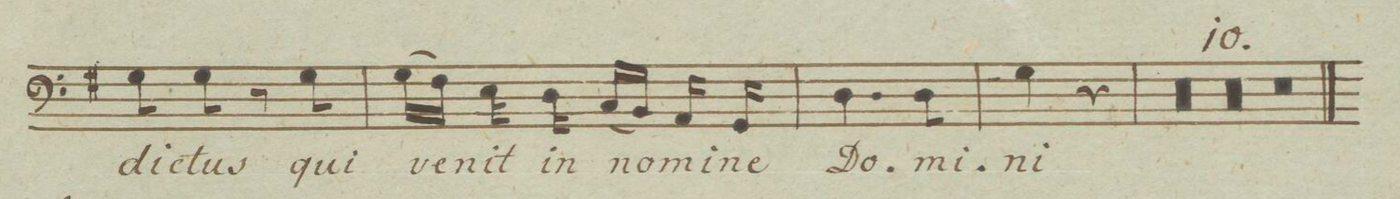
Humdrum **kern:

**kern	**text	**dynam
*I"Basso.	*	*
*clefF4	*	*
*k[f#]	*	*
*met(c)	*	*
*M2/4	*	*
8G\	-di-	.
8G\	-ctus	.
8r	.	.
8G\	qui	.
=171	=171	=171
(16G\LL	ve-	.
16F#\JJ)	.	.
16E\	-nit	.
16D\	in	.
(16C/LL	no-	.
16BB/JJ)	.	.
16AA/	-mi-	.
16GG/	-ne	.
=172	=172	=172
4.D\	Do-	.
8D\	-mi-	.
=173	=173	=173
4G\	-ni	.
4r	.	.
=174	=174	=174
0r	.	.
=175	=175	=175
=176	=176	=176
=177	=177	=177
=178	=178	=178
0r	.	.
=179	=179	=179
=180	=180	=180
=181	=181	=181
=182	=182	=182
1r	.	.
=183	=183	=183
==184	==184	==184
*k[b-e-]	*	*
*B-:	*	*
*M6/8	*	*
*-	*-	*-
